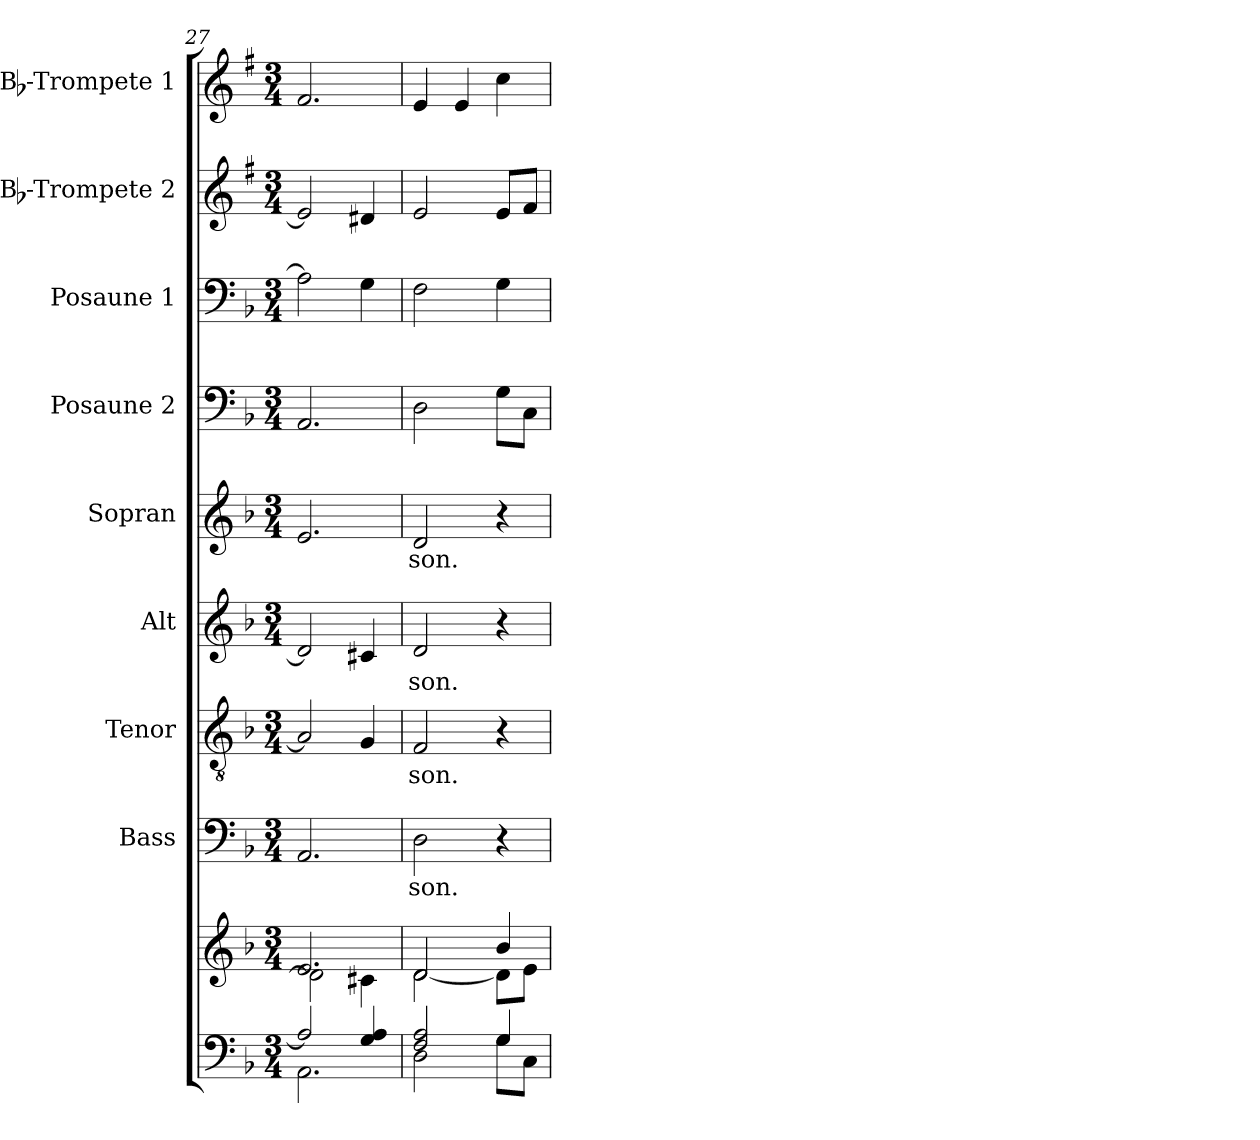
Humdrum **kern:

**kern	**kern	**kern	**text	**kern	**text	**kern	**text	**kern	**text	**kern	**kern	**kern	**kern
*part9	*part9	*part8	*part8	*part7	*part7	*part6	*part6	*part5	*part5	*part4	*part3	*part2	*part1
*staff10	*staff9	*staff8	*staff8	*staff7	*staff7	*staff6	*staff6	*staff5	*staff5	*staff4	*staff3	*staff2	*staff1
*	*	*I"Bass	*	*I"Tenor	*	*I"Alt	*	*I"Sopran	*	*I"Posaune 2	*I"Posaune 1	*I"Bb-Trompete 2	*I"Bb-Trompete 1
*	*	*I'B.	*	*I'T.	*	*I'A.	*	*I'S.	*	*I'Pos. 2	*I'Pos. 1	*I'Bb Trp. 2	*I'Bb Trp. 1
*clefF4	*clefG2	*clefF4	*	*clefGv2	*	*clefG2	*	*clefG2	*	*clefF4	*clefF4	*clefG2	*clefG2
*	*	*	*	*	*	*	*	*	*	*	*	*ITrd1c2	*ITrd1c2
*k[b-]	*k[b-]	*k[b-]	*	*k[b-]	*	*k[b-]	*	*k[b-]	*	*k[b-]	*k[b-]	*k[b-]	*k[b-]
*F:	*F:	*F:	*	*F:	*	*F:	*	*F:	*	*F:	*F:	*F:	*F:
*M3/4	*M3/4	*M3/4	*	*M3/4	*	*M3/4	*	*M3/4	*	*M3/4	*M3/4	*M3/4	*M3/4
=27	=27	=27	=27	=27	=27	=27	=27	=27	=27	=27	=27	=27	=27
*^	*^	*	*	*	*	*	*	*	*	*	*	*	*
2A/]	2.AA\	2.e/	2d\]	2.AA/	.	2A/]	.	2d/]	.	2.e/	.	2.AA/	2A\]	2d/]	2.e/
4G/ 4A/	.	.	4c#X\	.	.	4G/	.	4c#X/	.	.	.	.	4G\	4c#X/	.
=28	=28	=28	=28	=28	=28	=28	=28	=28	=28	=28	=28	=28	=28	=28	=28
!	!	!	!	!	!LO:LY:b	!	!LO:LY:b	!	!LO:LY:b	!	!LO:LY:b	!	!	!	!
2F/ 2A/	2D\	2d/	[<2d\	2D\	-son.	2F/	-son.	2d/	-son.	2d/	-son.	2D\	2F\	2d/	4d/
.	.	.	.	.	.	.	.	.	.	.	.	.	.	.	4d/
4G/	8G\L	4b-/	8d\L]	4r	.	4r	.	4r	.	4r	.	8G\L	4G\	8d/L	4b-\
.	8C\J	.	8e\J	.	.	.	.	.	.	.	.	8C\J	.	8e/J	.
*v	*v	*	*	*	*	*	*	*	*	*	*	*	*	*	*
*	*v	*v	*	*	*	*	*	*	*	*	*	*	*	*
=	=	=	=	=	=	=	=	=	=	=	=	=	=
*-	*-	*-	*-	*-	*-	*-	*-	*-	*-	*-	*-	*-	*-
